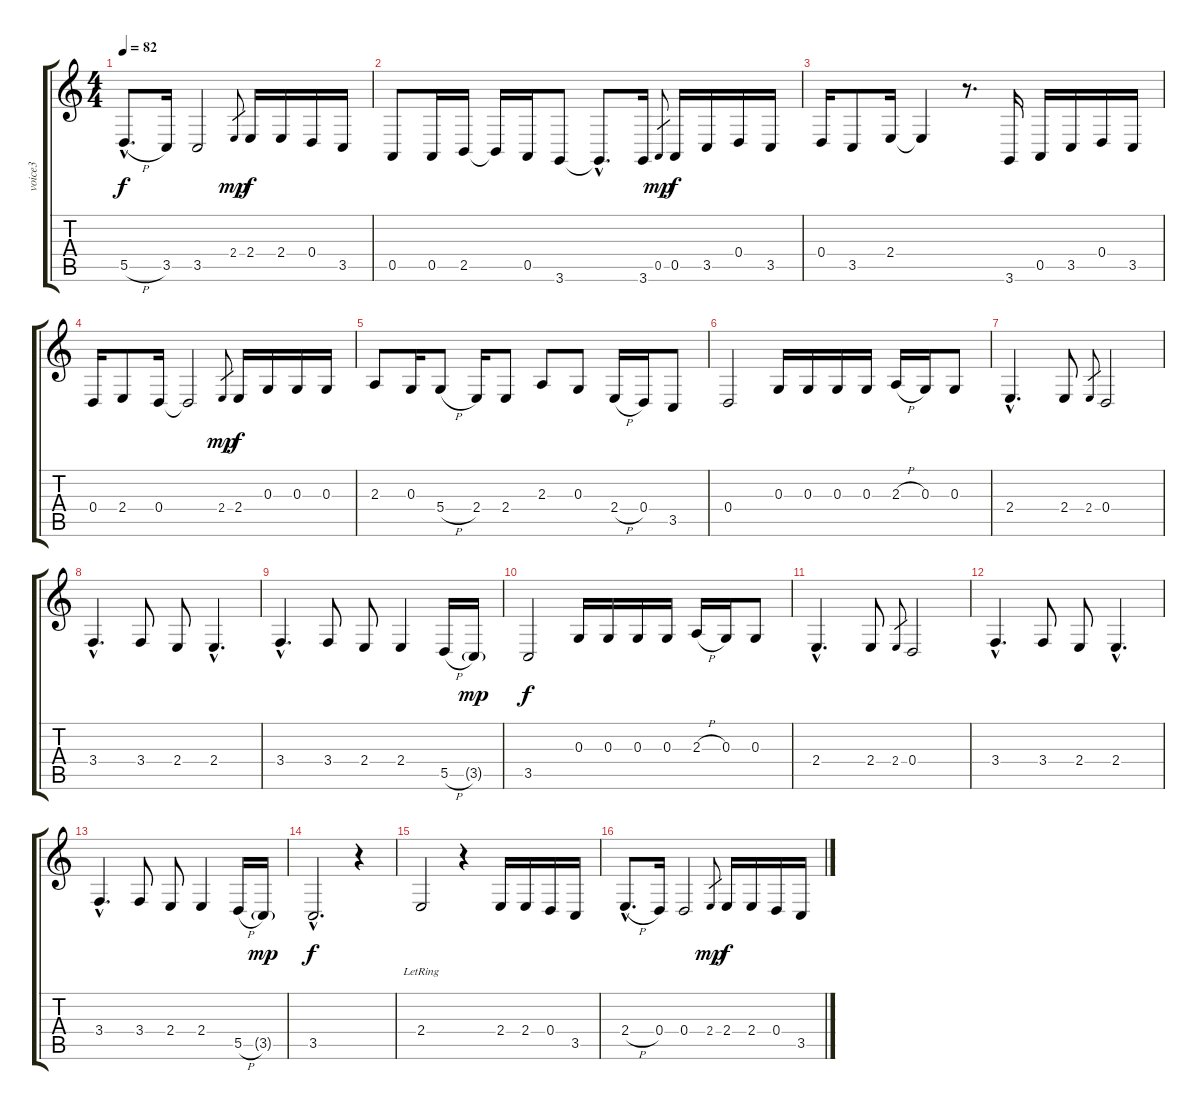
\track ("voice3" "voice3") {instrument tenorsax}
\staff {score tabs}
\tuning (E4 B3 G3 D3 A2 E2) {hide}
\ts (4 4)
\tempo 82
\clef g2
\ks c
5.5{h hac}.8{d dy f} 3.5.16 3.5.2 2.4.8{gr dy mp} 2.4.16{dy f} 2.4.16 0.4.16 3.5.16 |
0.5.8 0.5.16 2.5.16 2.5{t}.16 0.5.16 3.6.8 3.6{hac t}.8{d} 3.6.16 0.5.8{gr dy mp} 0.5.16{dy f} 3.5.16 0.4.16 3.5.16 |
0.4.16 3.5.8 2.4.16 2.4{t}.4 r.8{d} 3.6.16 0.5.16 3.5.16 0.4.16 3.5.16 |
0.4.16 2.4.8 0.4.16 0.4{t}.2 2.4.8{gr dy mp} 2.4.16{dy f} 0.3.16 0.3.16 0.3.16 |
2.3.8 0.3.16 5.4{h}.8 2.4.16 2.4.8 2.3.8 0.3.8 2.4{h}.16 0.4.16 3.5.8 |
0.4.2 0.3.16 0.3.16 0.3.16 0.3.16 2.3{h}.16 0.3.16 0.3.8 |
2.4{hac}.4{d} 2.4.8 2.4.8{gr} 0.4.2 |
3.4{hac}.4{d} 3.4.8 2.4.8 2.4{hac}.4{d} |
3.4{hac}.4{d} 3.4.8 2.4.8 2.4.4 5.5{h}.16 3.5{g}.16{dy mp} |
3.5.2{dy f} 0.3.16 0.3.16 0.3.16 0.3.16 2.3{h}.16 0.3.16 0.3.8 |
2.4{hac}.4{d} 2.4.8 2.4.8{gr} 0.4.2 |
3.4{hac}.4{d} 3.4.8 2.4.8 2.4{hac}.4{d} |
3.4{hac}.4{d} 3.4.8 2.4.8 2.4.4 5.5{h}.16 3.5{g}.16{dy mp} |
3.5{hac}.2{d dy f} r.4 |
2.4{lr}.2 r.4 2.4.16 2.4.16 0.4.16 3.5.16 |
2.4{h hac}.8{d} 0.4.16 0.4.2 2.4.8{gr dy mp} 2.4.16{dy f} 2.4.16 0.4.16 3.5.16
